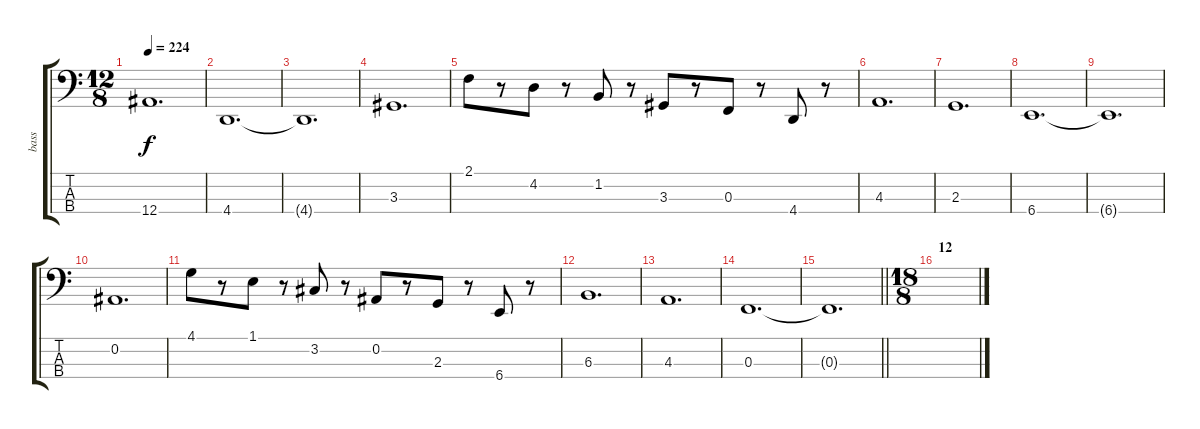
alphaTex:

\track ("bass" "bass") {instrument electricbassfinger}
\staff {score tabs}
\tuning (Eb2 Bb1 F1 Bb0) {hide}
\ts (12 8)
\tempo 224
\clef f4
\ks c
12.4{t}.1{d dy f} |
4.4.1{d} |
4.4{t}.1{d} |
3.3.1{d} |
2.1.8 r.8 4.2.8 r.8 1.2.8 r.8 3.3.8 r.8 0.3.8 r.8 4.4.8 r.8 |
4.3.1{d} |
2.3.1{d} |
6.4.1{d} |
6.4{t}.1{d} |
0.2.1{d} |
4.1.8 r.8 1.1.8 r.8 3.2.8 r.8 0.2.8 r.8 2.3.8 r.8 6.4.8 r.8 |
6.3.1{d} |
4.3.1{d} |
0.3.1{d} |
\barLineRight lightlight
0.3{t}.1{d} |
\ts (18 8)
\section ("" "12")
